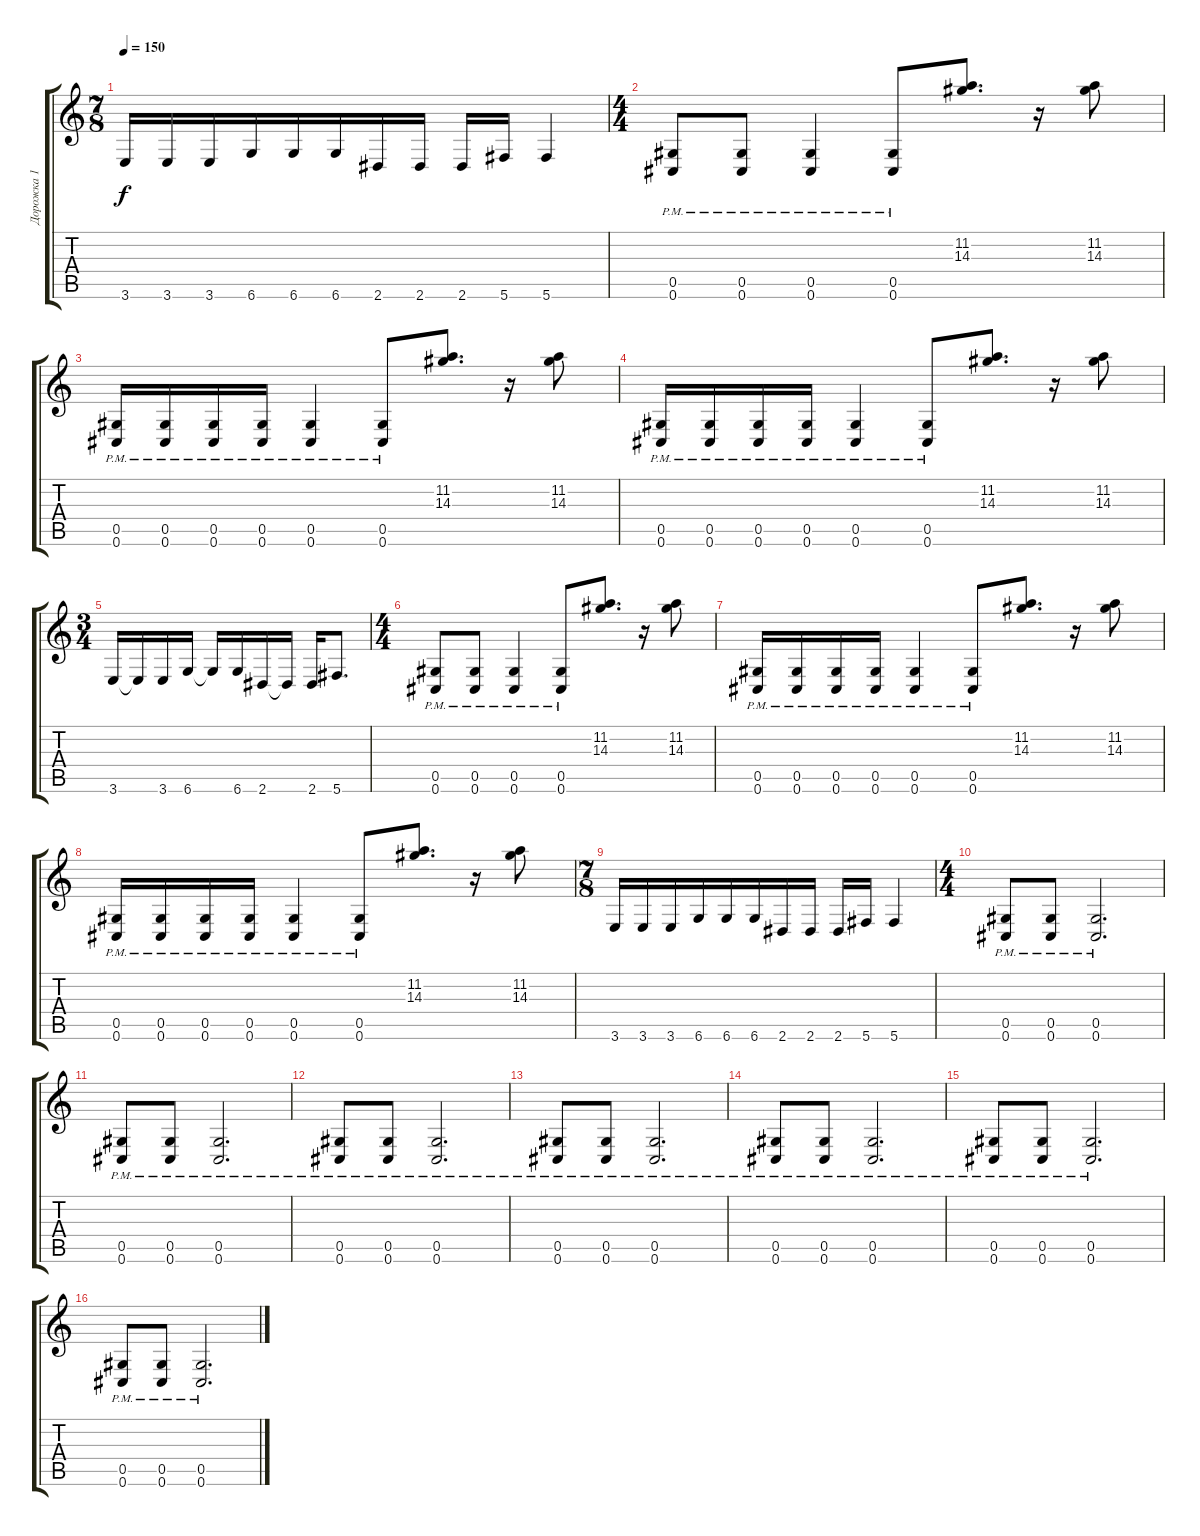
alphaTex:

\track ("Дорожка 1" "Дорожка 1") {instrument distortionguitar}
\staff {score tabs}
\tuning (Eb4 Bb3 Gb3 Db3 Ab2 Db2) {hide}
\ts (7 8)
\tempo 150
\clef g2
\ks c
3.6.16{dy f} 3.6.16 3.6.16 6.6.16 6.6.16 6.6.16 2.6.16 2.6.16 2.6.16 5.6.16 5.6.4 |
\ts (4 4)
(0.5{pm} 0.6{pm}).8 (0.5{pm} 0.6{pm}).8 (0.5{pm} 0.6{pm}).4 (0.5{pm} 0.6{pm}).8 (11.2 14.3).8{d} r.16 (11.2 14.3).8 |
(0.5{pm} 0.6{pm}).16 (0.5{pm} 0.6{pm}).16 (0.5{pm} 0.6{pm}).16 (0.5{pm} 0.6{pm}).16 (0.5{pm} 0.6{pm}).4 (0.5{pm} 0.6{pm}).8 (11.2 14.3).8{d} r.16 (11.2 14.3).8 |
(0.5{pm} 0.6{pm}).16 (0.5{pm} 0.6{pm}).16 (0.5{pm} 0.6{pm}).16 (0.5{pm} 0.6{pm}).16 (0.5{pm} 0.6{pm}).4 (0.5{pm} 0.6{pm}).8 (11.2 14.3).8{d} r.16 (11.2 14.3).8 |
\ts (3 4)
3.6.16 3.6{t}.16 3.6.16 6.6.16 6.6{t}.16 6.6.16 2.6.16 2.6{t}.16 2.6.16 5.6.8{d} |
\ts (4 4)
(0.5{pm} 0.6{pm}).8 (0.5{pm} 0.6{pm}).8 (0.5{pm} 0.6{pm}).4 (0.5{pm} 0.6{pm}).8 (11.2 14.3).8{d} r.16 (11.2 14.3).8 |
(0.5{pm} 0.6{pm}).16 (0.5{pm} 0.6{pm}).16 (0.5{pm} 0.6{pm}).16 (0.5{pm} 0.6{pm}).16 (0.5{pm} 0.6{pm}).4 (0.5{pm} 0.6{pm}).8 (11.2 14.3).8{d} r.16 (11.2 14.3).8 |
(0.5{pm} 0.6{pm}).16 (0.5{pm} 0.6{pm}).16 (0.5{pm} 0.6{pm}).16 (0.5{pm} 0.6{pm}).16 (0.5{pm} 0.6{pm}).4 (0.5{pm} 0.6{pm}).8 (11.2 14.3).8{d} r.16 (11.2 14.3).8 |
\ts (7 8)
3.6.16 3.6.16 3.6.16 6.6.16 6.6.16 6.6.16 2.6.16 2.6.16 2.6.16 5.6.16 5.6.4 |
\ts (4 4)
(0.5{pm} 0.6{pm}).8 (0.5{pm} 0.6{pm}).8 (0.5{pm} 0.6{pm}).2{d} |
(0.5{pm} 0.6{pm}).8 (0.5{pm} 0.6{pm}).8 (0.5{pm} 0.6{pm}).2{d} |
(0.5{pm} 0.6{pm}).8 (0.5{pm} 0.6{pm}).8 (0.5{pm} 0.6{pm}).2{d} |
(0.5{pm} 0.6{pm}).8 (0.5{pm} 0.6{pm}).8 (0.5{pm} 0.6{pm}).2{d} |
(0.5{pm} 0.6{pm}).8 (0.5{pm} 0.6{pm}).8 (0.5{pm} 0.6{pm}).2{d} |
(0.5{pm} 0.6{pm}).8 (0.5{pm} 0.6{pm}).8 (0.5{pm} 0.6{pm}).2{d} |
(0.5{pm} 0.6{pm}).8 (0.5{pm} 0.6{pm}).8 (0.5{pm} 0.6{pm}).2{d}
